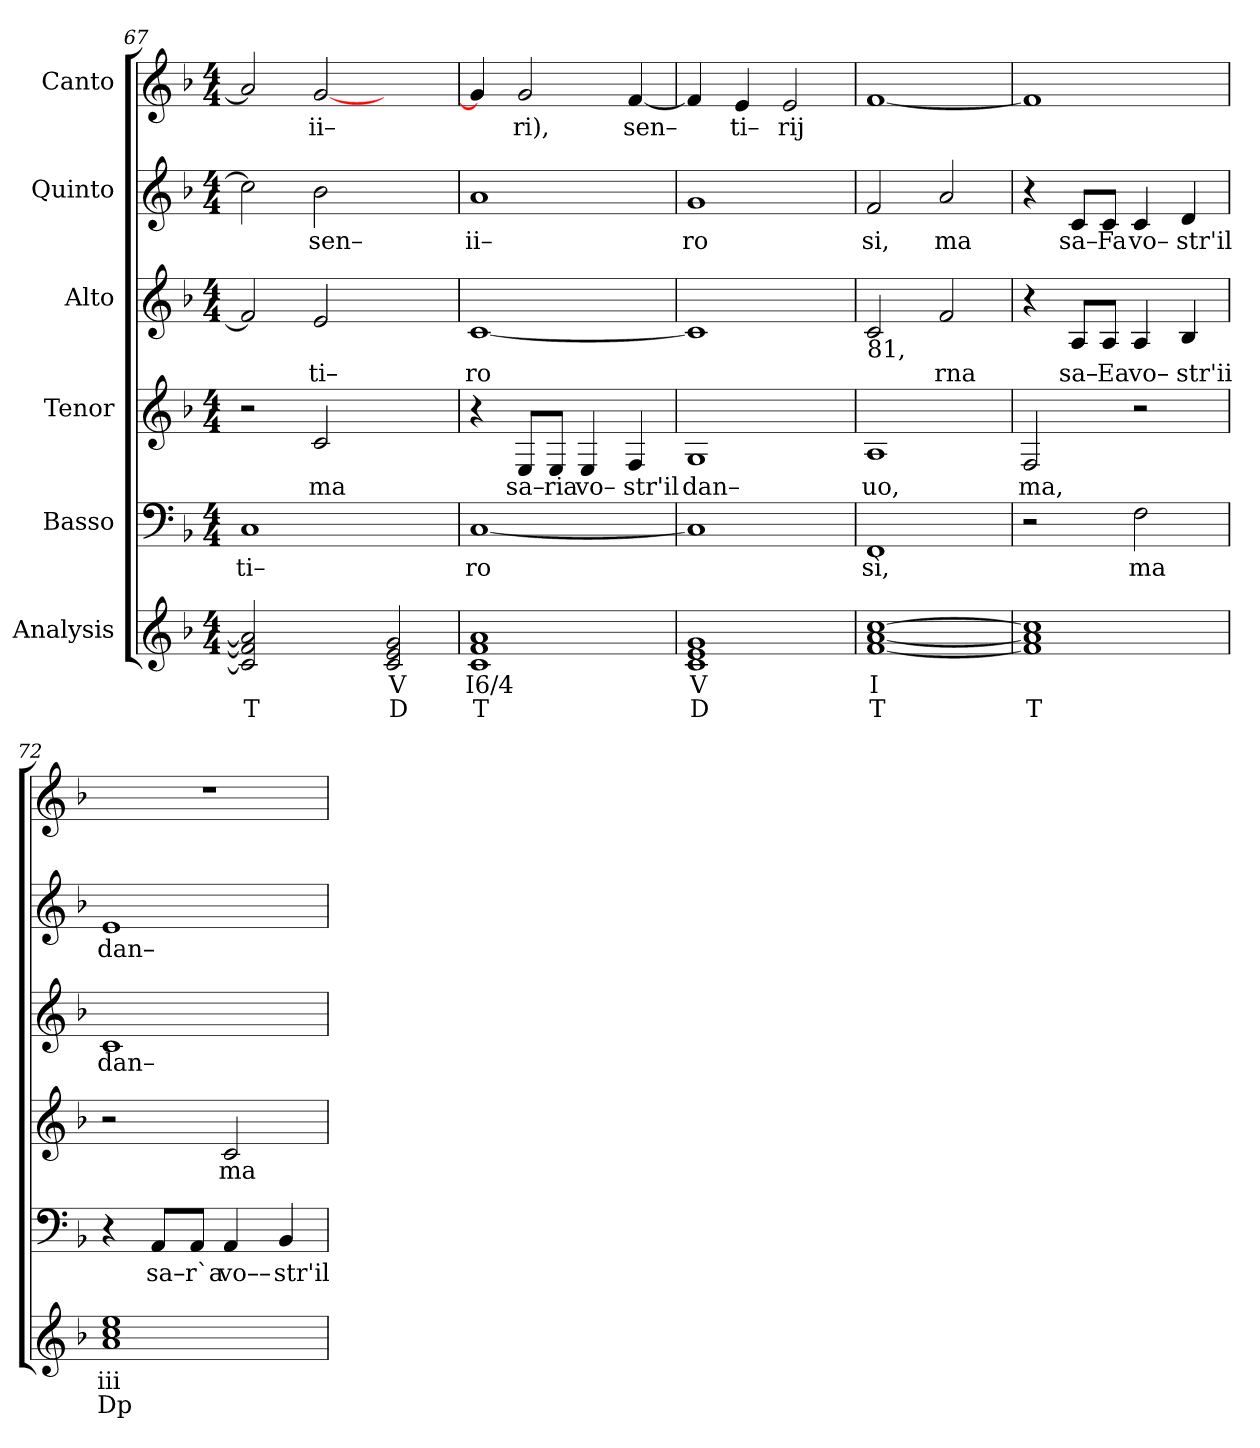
**kern	**text	**text	**kern	**text	**kern	**text	**kern	**text	**kern	**text	**kern	**text
*part6	*part6	*part6	*part5	*part5	*part4	*part4	*part3	*part3	*part2	*part2	*part1	*part1
*staff6	*staff6	*staff6	*staff5	*staff5	*staff4	*staff4	*staff3	*staff3	*staff2	*staff2	*staff1	*staff1
*I"Analysis	*	*	*I"Basso	*	*I"Tenor	*	*I"Alto	*	*I"Quinto	*	*I"Canto	*
*	*	*	*clefF4	*	*clefG2	*	*clefG2	*	*clefG2	*	*clefG2	*
*k[b-]	*	*	*k[b-]	*	*k[b-]	*	*k[b-]	*	*k[b-]	*	*k[b-]	*
*	*	*	*F:	*	*F:	*	*F:	*	*F:	*	*F:	*
*M4/4	*	*	*M4/4	*	*M4/4	*	*M4/4	*	*M4/4	*	*M4/4	*
=67	=67	=67	=67	=67	=67	=67	=67	=67	=67	=67	=67	=67
!	!	!	!	!LO:LY:b	!	!	!	!	!	!	!	!
2c] 2f] 2a]	.	T	1C	ti–	2r	.	2f/]	.	2cc\]	.	2a/]	.
!	!	!	!	!	!	!LO:LY:b	!	!	!	!	!	!
!	!	!	!	!	!	!	!	!LO:LY:b	!	!	!	!
!	!	!	!	!	!	!	!	!	!	!LO:LY:b	!	!
!	!	!	!	!	!	!	!	!	!	!	!	!LO:LY:b
2ryy	.	.	.	.	2c/	ma	2e/	ti–	2b-\	sen–	[2g/	ii–
2c 2e 2g	V	D	2ryy	.	2ryy	.	2ryy	.	2ryy	.	2ryy	.
=68	=68	=68	=68	=68	=68	=68	=68	=68	=68	=68	=68	=68
!	!	!	!	!LO:LY:b	!	!	!	!	!	!	!	!
!	!	!	!	!	!	!	!	!LO:LY:b	!	!	!	!
!	!	!	!	!	!	!	!	!	!	!LO:LY:b	!	!
1c 1f 1a	I6/4	T	[1C	ro	4r	.	[1c	ro	1a	ii–	4g/]	.
!	!	!	!	!	!	!LO:LY:b	!	!	!	!	!	!
!	!	!	!	!	!	!	!	!	!	!	!	!LO:LY:b
.	.	.	.	.	8E/L	sa–	.	.	.	.	2g/	ri),
!	!	!	!	!	!	!LO:LY:b	!	!	!	!	!	!
.	.	.	.	.	8E/J	ria	.	.	.	.	.	.
!	!	!	!	!	!	!LO:LY:b	!	!	!	!	!	!
.	.	.	.	.	4E/	vo–	.	.	.	.	.	.
!	!	!	!	!	!	!LO:LY:b	!	!	!	!	!	!
!	!	!	!	!	!	!	!	!	!	!	!	!LO:LY:b
.	.	.	.	.	4F/	str'il	.	.	.	.	[4f/	sen–
=69	=69	=69	=69	=69	=69	=69	=69	=69	=69	=69	=69	=69
!	!	!	!	!	!	!LO:LY:b	!	!	!	!	!	!
!	!	!	!	!	!	!	!	!	!	!LO:LY:b	!	!
1c 1e 1g	V	D	1C]	.	1G	dan–	1c]	.	1g	ro	4f/]	.
!	!	!	!	!	!	!	!	!	!	!	!	!LO:LY:b
.	.	.	.	.	.	.	.	.	.	.	4e/	ti–
!	!	!	!	!	!	!	!	!	!	!	!	!LO:LY:b
.	.	.	.	.	.	.	.	.	.	.	2e/	rij
=70	=70	=70	=70	=70	=70	=70	=70	=70	=70	=70	=70	=70
!	!	!	!	!LO:LY:b	!	!	!	!	!	!	!	!
!	!	!	!	!	!	!LO:LY:b	!	!	!	!	!	!
!	!	!	!	!	!	!	!LO:TX:b:t=81,	!	!	!	!	!
!	!	!	!	!	!	!	!	!	!	!LO:LY:b	!	!
[1f [1a [1cc	I	T	1FF	sì,	1A	uo,	2c/	.	2f/	si,	[1f	.
!	!	!	!	!	!	!	!	!LO:LY:b	!	!	!	!
!	!	!	!	!	!	!	!	!	!	!LO:LY:b	!	!
.	.	.	.	.	.	.	2f/	rna	2a/	ma	.	.
=71	=71	=71	=71	=71	=71	=71	=71	=71	=71	=71	=71	=71
!	!	!	!	!	!	!LO:LY:b	!	!	!	!	!	!
1f] 1a] 1cc]	.	T	2r	.	2F/	ma,	4r	.	4r	.	1f]	.
!	!	!	!	!	!	!	!	!LO:LY:b	!	!	!	!
!	!	!	!	!	!	!	!	!	!	!LO:LY:b	!	!
.	.	.	.	.	.	.	8A/L	sa–	8c/L	sa–	.	.
!	!	!	!	!	!	!	!	!LO:LY:b	!	!	!	!
!	!	!	!	!	!	!	!	!	!	!LO:LY:b	!	!
.	.	.	.	.	.	.	8A/J	Ea	8c/J	Fa	.	.
!	!	!	!	!LO:LY:b	!	!	!	!	!	!	!	!
!	!	!	!	!	!	!	!	!LO:LY:b	!	!	!	!
!	!	!	!	!	!	!	!	!	!	!LO:LY:b	!	!
.	.	.	2F\	ma	2r	.	4A/	vo–	4c/	vo–	.	.
!	!	!	!	!	!	!	!	!LO:LY:b	!	!	!	!
!	!	!	!	!	!	!	!	!	!	!LO:LY:b	!	!
.	.	.	.	.	.	.	4B-/	str'ii	4d/	str'il	.	.
=72	=72	=72	=72	=72	=72	=72	=72	=72	=72	=72	=72	=72
!	!	!	!	!	!	!	!	!LO:LY:b	!	!	!	!
!	!	!	!	!	!	!	!	!	!	!LO:LY:b	!	!
1a 1cc 1ee	iii	Dp	4r	.	2r	.	1c	dan–	1e	dan–	1r	.
!	!	!	!	!LO:LY:b	!	!	!	!	!	!	!	!
.	.	.	8AA/L	sa–	.	.	.	.	.	.	.	.
!	!	!	!	!LO:LY:b	!	!	!	!	!	!	!	!
.	.	.	8AA/J	r`a	.	.	.	.	.	.	.	.
!	!	!	!	!LO:LY:b	!	!	!	!	!	!	!	!
!	!	!	!	!	!	!LO:LY:b	!	!	!	!	!	!
.	.	.	4AA/	vo––	2c/	ma	.	.	.	.	.	.
!	!	!	!	!LO:LY:b	!	!	!	!	!	!	!	!
.	.	.	4BB-/	str'il	.	.	.	.	.	.	.	.
=	=	=	=	=	=	=	=	=	=	=	=	=
*-	*-	*-	*-	*-	*-	*-	*-	*-	*-	*-	*-	*-
